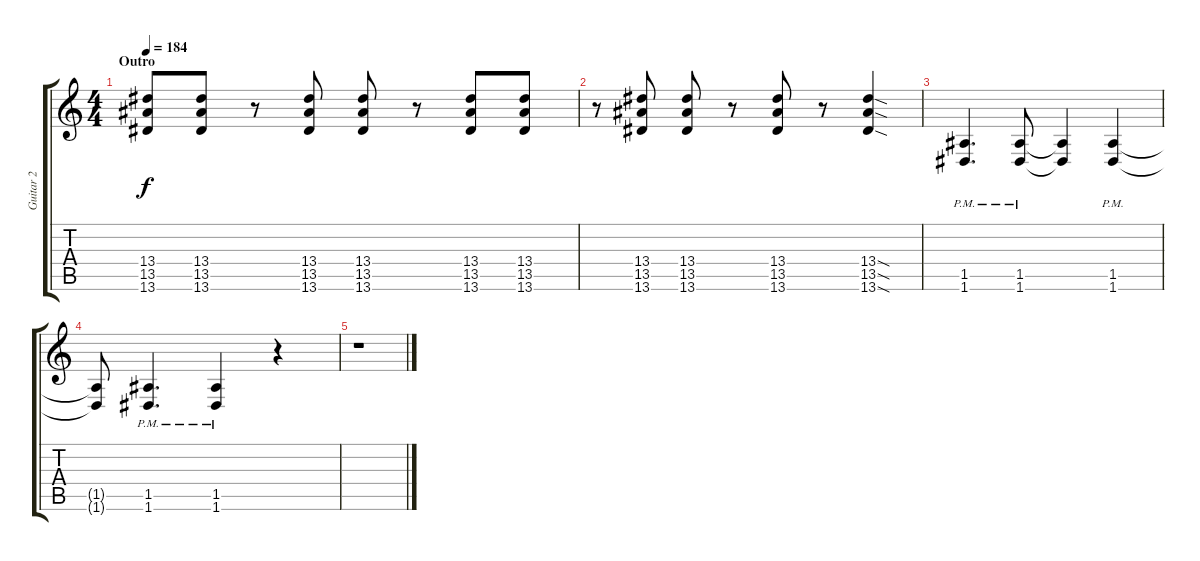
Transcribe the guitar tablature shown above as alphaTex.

\track ("Guitar 2" "Guitar 2") {instrument distortionguitar}
\staff {score tabs}
\tuning (E4 B3 G3 D3 A2 D2) {hide}
\ts (4 4)
\section ("" "Outro")
\tempo 184
\clef g2
\ks c
(13.4 13.5 13.6).8{dy f} (13.4 13.5 13.6).8 r.8 (13.4 13.5 13.6).8 (13.4 13.5 13.6).8 r.8 (13.4 13.5 13.6).8 (13.4 13.5 13.6).8 |
r.8 (13.4 13.5 13.6).8 (13.4 13.5 13.6).8 r.8 (13.4 13.5 13.6).8 r.8 (13.4{sod} 13.5{sod} 13.6{sod}).4 |
(1.5{pm} 1.6{pm}).4{d} (1.5{pm} 1.6{pm}).8 (1.5{t} 1.6{t}).4 (1.5{pm} 1.6{pm}).4 |
(1.5{t} 1.6{t}).8 (1.5{pm} 1.6{pm}).4{d} (1.5{pm} 1.6{pm}).4 r.4 |
r.1
